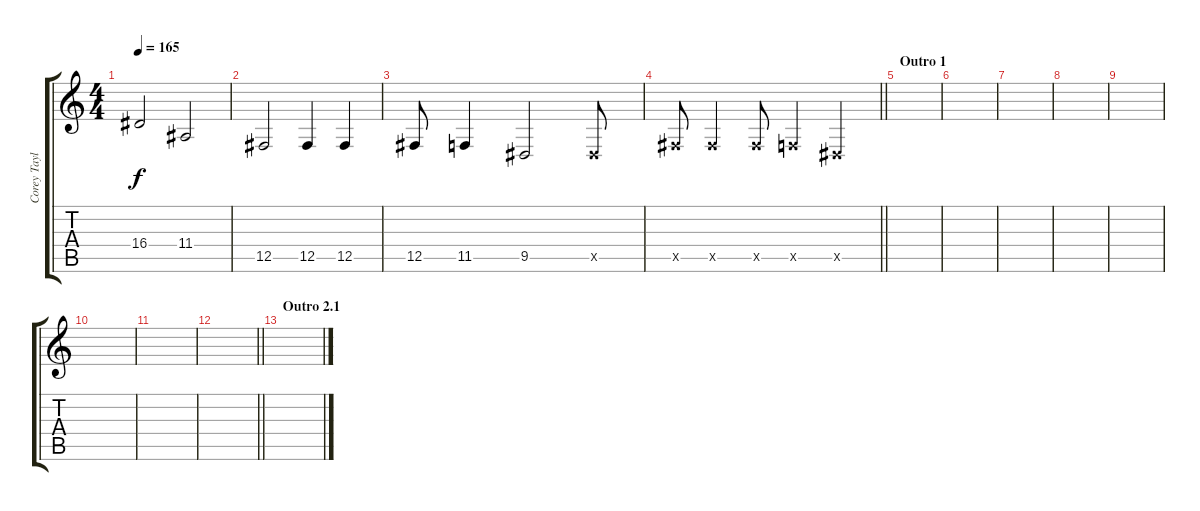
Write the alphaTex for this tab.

\track ("Corey Taylor" "Corey Tayl") {instrument lead2sawtooth}
\staff {score tabs}
\tuning (Db4 Ab3 E3 B2 Gb2 B1) {hide}
\ts (4 4)
\tempo 165
\clef g2
\ks c
16.4.2{dy f} 11.4.2 |
12.5.2 12.5.4 12.5.4 |
12.5.8 11.5.4 9.5.2 9.5{x}.8 |
\barLineRight lightlight
12.5{x}.8 12.5{x}.4 12.5{x}.8 11.5{x}.4 9.5{x}.4 |
\section ("" "Outro 1")
|
|
|
|
|
|
|
\barLineRight lightlight
|
\section ("" "Outro 2.1")
